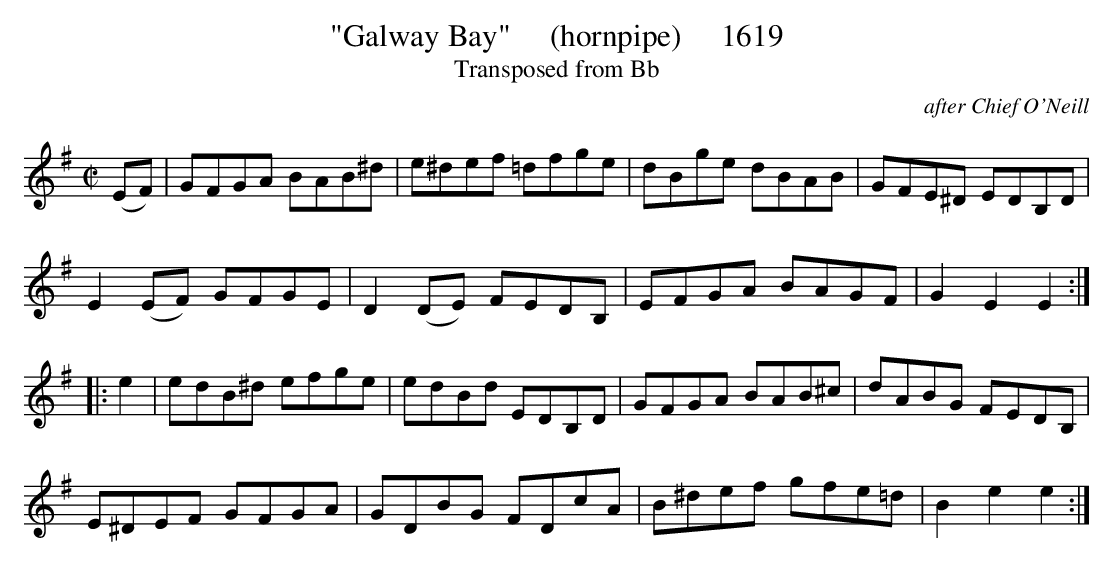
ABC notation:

X:1
T:"Galway Bay"     (hornpipe)     1619
C:after Chief O'Neill
T:Transposed from Bb
BRENNAN July 2003 (HTTP://WWW.SOSYOURMOM.COM)
M:C|
L:1/8
K:G
(EF)|GFGA BAB^d|e^def =dfge|dBge dBAB|GFE^D EDB,D|
E2(EF) GFGE|D2(DE) FEDB,|EFGA BAGF|G2E2E2:|
|:e2|edB^d efge|edBd EDB,D|GFGA BAB^c|dABG FEDB,|
E^DEF GFGA|GDBG FDcA|B^def gfe=d|B2e2e2:|
